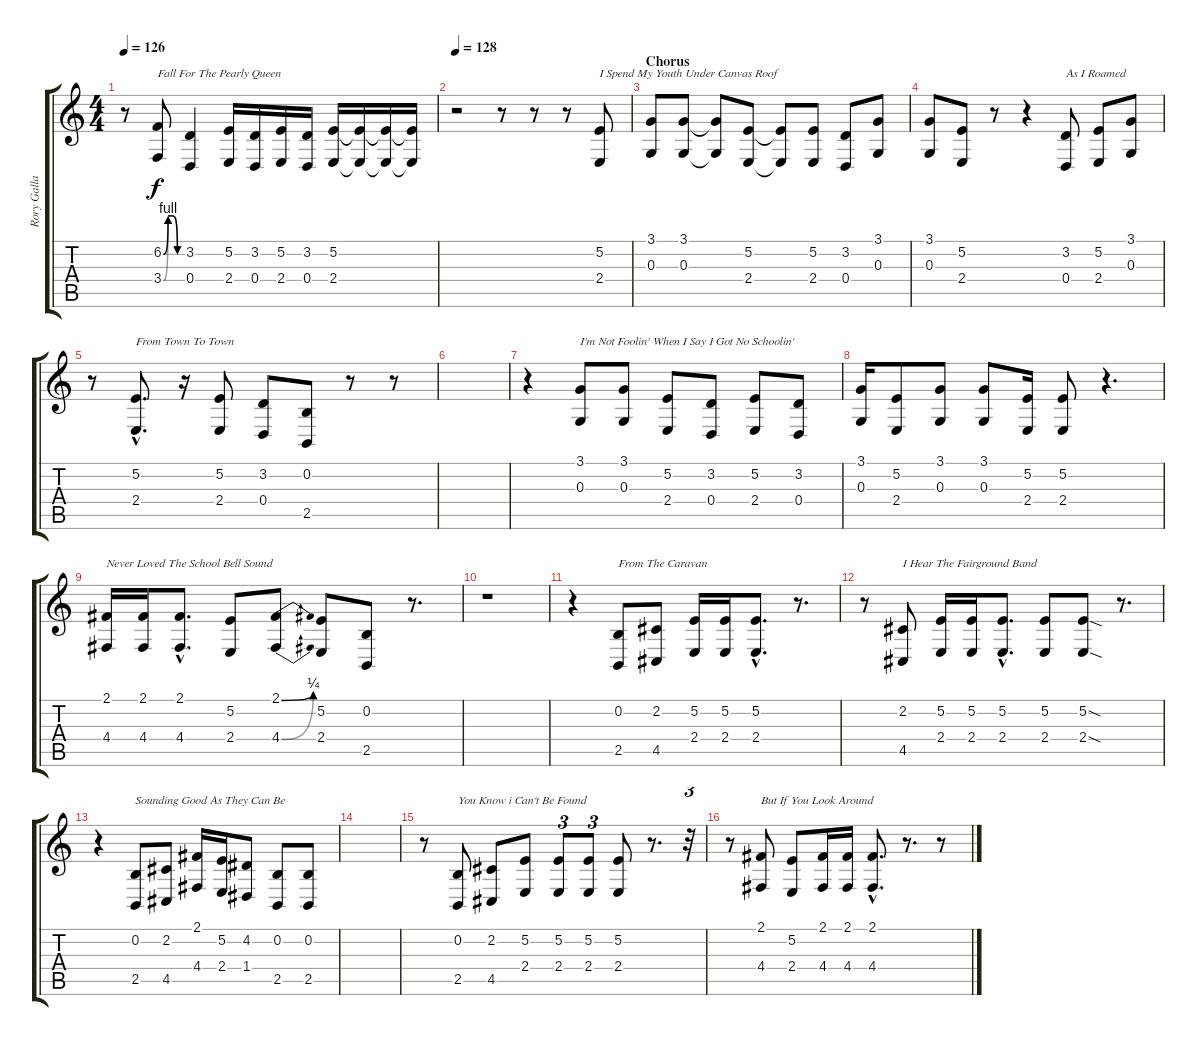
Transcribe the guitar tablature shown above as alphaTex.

\track ("Rory Gallagher Vocals" "Rory Galla") {instrument sopranosax}
\staff {score tabs}
\tuning (E4 B3 G3 D3 A2 E2) {hide}
\ts (4 4)
\tempo 126
\clef g2
\ks c
r.8{dy f} (6.2{be (custom 0 0 15 4 30 4 45 0 60 0)} 3.4{be (custom 0 0 15 4 30 4 45 0 60 0)}).8{txt "Fall For The Pearly Queen"} (3.2 0.4).4 (5.2 2.4).16 (3.2 0.4).16 (5.2 2.4).16 (3.2 0.4).16 (5.2 2.4).16 (5.2{t} 2.4{t}).16 (5.2{t} 2.4{t}).16 (5.2{t} 2.4{t}).16 |
\tempo 128
r.2 r.8 r.8 r.8 (5.2 2.4).8{txt "I Spend My Youth Under Canvas Roof"} |
\section ("" "Chorus")
(3.1 0.3).8 (3.1 0.3).8 (3.1{t} 0.3{t}).8 (5.2 2.4).8 (5.2{t} 2.4{t}).8 (5.2 2.4).8 (3.2 0.4).8 (3.1 0.3).8 |
(3.1 0.3).8 (5.2 2.4).8 r.8 r.4 (3.2 0.4).8{txt "As I Roamed"} (5.2 2.4).8 (3.1 0.3).8 |
r.8 (5.2{hac} 2.4{hac}).8{d txt "From Town To Town"} r.16 (5.2 2.4).8 (3.2 0.4).8 (0.2 2.5).8 r.8 r.8 |
|
r.4 (3.1 0.3).8{txt "I'm Not Foolin' When I Say I Got No Schoolin'"} (3.1 0.3).8 (5.2 2.4).8 (3.2 0.4).8 (5.2 2.4).8 (3.2 0.4).8 |
(3.1 0.3).16 (5.2 2.4).8 (3.1 0.3).8 (3.1 0.3).8 (5.2 2.4).16 (5.2 2.4).8 r.4{d} |
(2.1 4.4).16{txt "Never Loved The School Bell Sound"} (2.1 4.4).16 (2.1{hac} 4.4{hac}).8{d} (5.2 2.4).8 (2.1{be (bend 0 0 60 1)} 4.4{be (bend 0 0 60 1)}).8 (5.2 2.4).8 (0.2 2.5).8 r.8{d} |
r.1 |
r.4 (0.2 2.5).8{txt "From The Caravan"} (2.2 4.5).8 (5.2 2.4).16 (5.2 2.4).16 (5.2{hac} 2.4{hac}).8{d} r.8{d} |
r.8 (2.2 4.5).8{txt "I Hear The Fairground Band"} (5.2 2.4).16 (5.2 2.4).16 (5.2{hac} 2.4{hac}).8{d} (5.2 2.4).8 (5.2{sod} 2.4{sod}).8 r.8{d} |
r.4 (0.2 2.5).8{txt "Sounding Good As They Can Be"} (2.2 4.5).8 (2.1 4.4).16 (5.2 2.4).16 (4.2 1.4).8 (0.2 2.5).8 (0.2 2.5).8 |
|
r.8 (0.2 2.5).8{txt "You Know i Can't Be Found"} (2.2 4.5).8 (5.2 2.4).8 (5.2 2.4).8{tu (3 2)} (5.2 2.4).8{tu (3 2)} (5.2 2.4).8 r.8{d} r.32{tu (3 2)} |
r.8 (2.1 4.4).8{txt "But If You Look Around"} (5.2 2.4).8 (2.1 4.4).16 (2.1 4.4).16 (2.1{hac} 4.4{hac}).8{d} r.8{d} r.8
